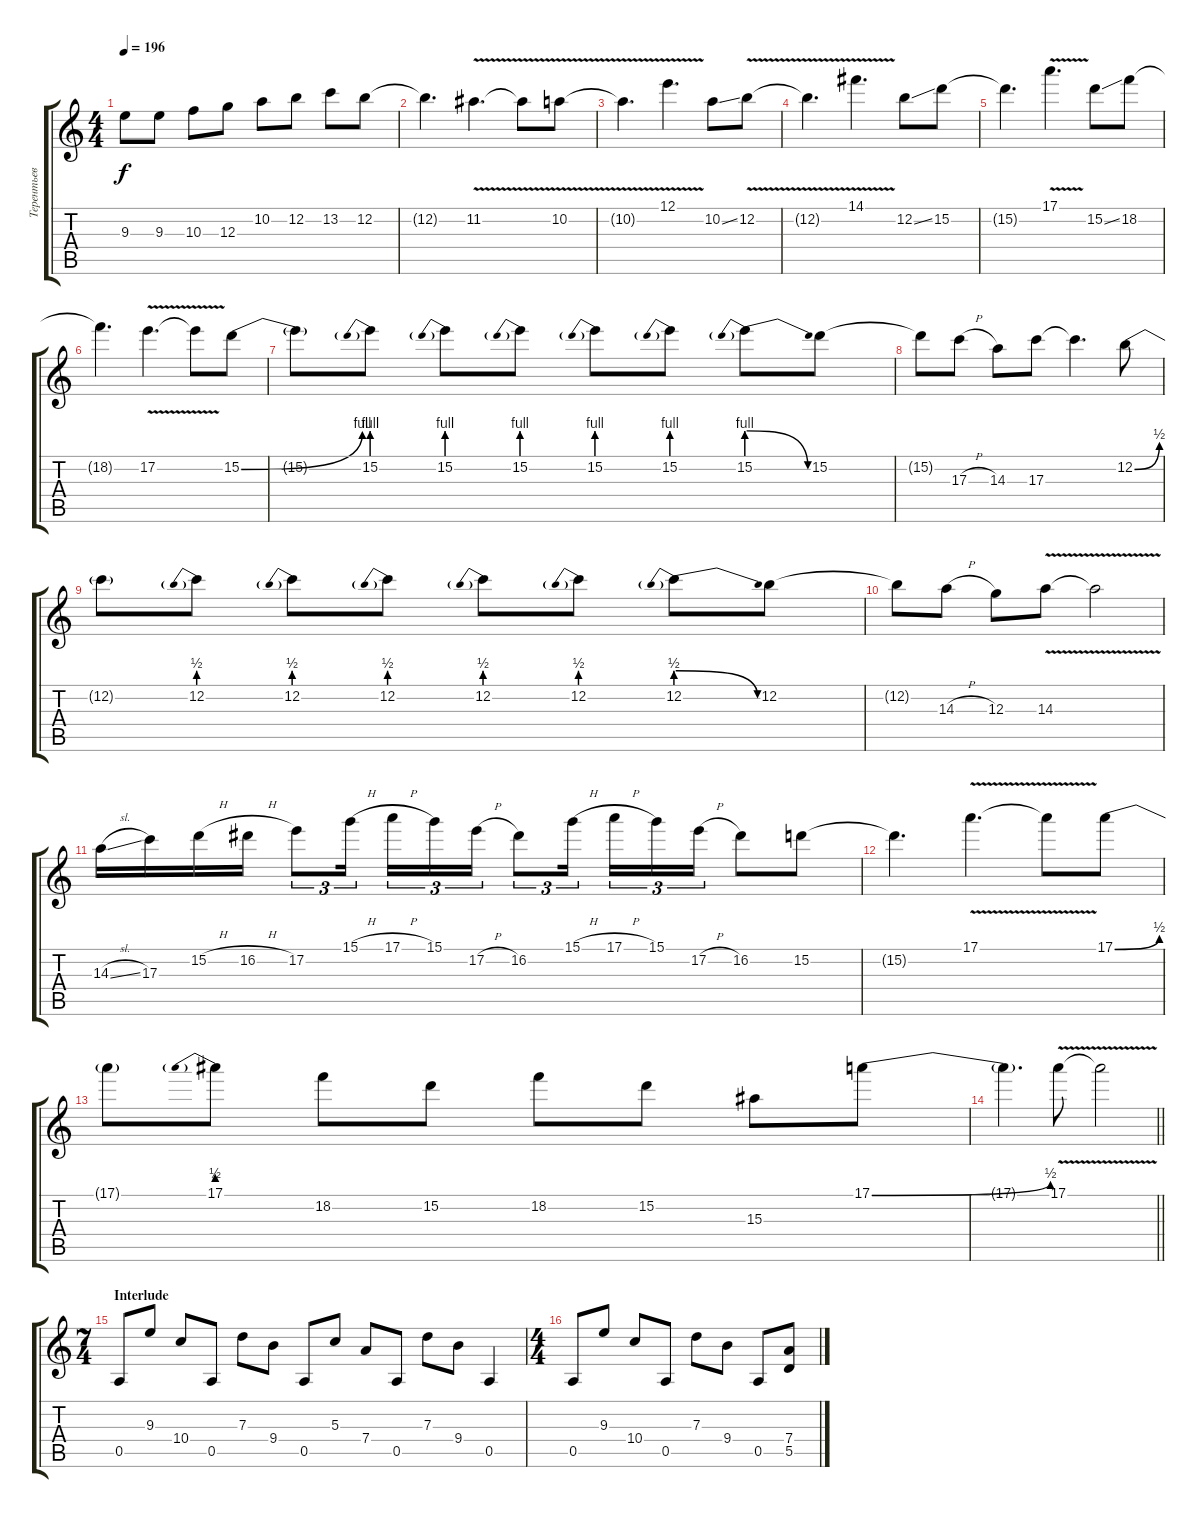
\track ("Терентьев" "Терентьев") {instrument overdrivenguitar}
\staff {score tabs}
\tuning (E4 B3 G3 D3 A2 E2) {hide}
\ts (4 4)
\tempo 196
\clef g2
\ks c
9.3{t}.8{dy f} 9.3.8 10.3.8 12.3.8 10.2.8 12.2.8 13.2.8 12.2.8 |
12.2{t}.4{d} 11.2{v}.4{d} 11.2{t}.8 10.2{v}.8 |
10.2{t}.4{d} 12.1{v}.4{d} 10.2{ss}.8 12.2{v}.8 |
12.2{t}.4{d} 14.1{v}.4{d} 12.2{ss}.8 15.2.8 |
15.2{t}.4{d} 17.1{v}.4{d} 15.2{ss}.8 18.2.8 |
18.2{t}.4{d} 17.2{v}.4{d} 17.2{t}.8 15.2{be (bend 0 0 60 4)}.8 |
15.2{t}.8 15.2{be (prebend 0 4 60 4)}.8 15.2{be (prebend 0 4 60 4)}.8 15.2{be (prebend 0 4 60 4)}.8 15.2{be (prebend 0 4 60 4)}.8 15.2{be (prebend 0 4 60 4)}.8 15.2{be (prebendrelease 0 4 60 0)}.8 15.2.8 |
15.2{t}.8 17.3{h}.8 14.3.8 17.3.8 17.3{t}.4{d} 12.2{be (bend 0 0 60 2)}.8 |
12.2{t}.8 12.2{be (prebend 0 2 60 2)}.8 12.2{be (prebend 0 2 60 2)}.8 12.2{be (prebend 0 2 60 2)}.8 12.2{be (prebend 0 2 60 2)}.8 12.2{be (prebend 0 2 60 2)}.8 12.2{be (prebendrelease 0 2 60 0)}.8 12.2.8 |
12.2{t}.8 14.3{h}.8 12.3.8 14.3{v}.8 14.3{t}.2 |
14.3{sl}.16 17.3.16 15.2{h}.16 16.2{h}.16 17.2.8{tu (3 2)} 15.1{h}.16{tu (3 2) beam splitsecondary} 17.1{h}.16{tu (3 2)} 15.1.16{tu (3 2)} 17.2{h}.16{tu (3 2)} 16.2.8{tu (3 2)} 15.1{h}.16{tu (3 2) beam splitsecondary} 17.1{h}.16{tu (3 2)} 15.1.16{tu (3 2)} 17.2{h}.16{tu (3 2)} 16.2.8 15.2.8 |
15.2{t}.4{d} 17.1{v}.4{d} 17.1{t}.8 17.1{be (bend 0 0 60 2)}.8 |
17.1{t}.8 17.1{be (prebend 0 2 60 2)}.8 18.2.8 15.2.8 18.2.8 15.2.8 15.3.8 17.1{be (bend 0 0 60 2)}.8 |
\barLineRight lightlight
17.1{t}.4{d} 17.1{v}.8 17.1{t}.2 |
\ts (7 4)
\section ("" "Interlude")
0.5.8 9.3.8 10.4.8 0.5.8 7.3.8 9.4.8 0.5.8 5.3.8 7.4.8 0.5.8 7.3.8 9.4.8 0.5.4 |
\ts (4 4)
0.5.8 9.3.8 10.4.8 0.5.8 7.3.8 9.4.8 0.5.8 (7.4 5.5).8
